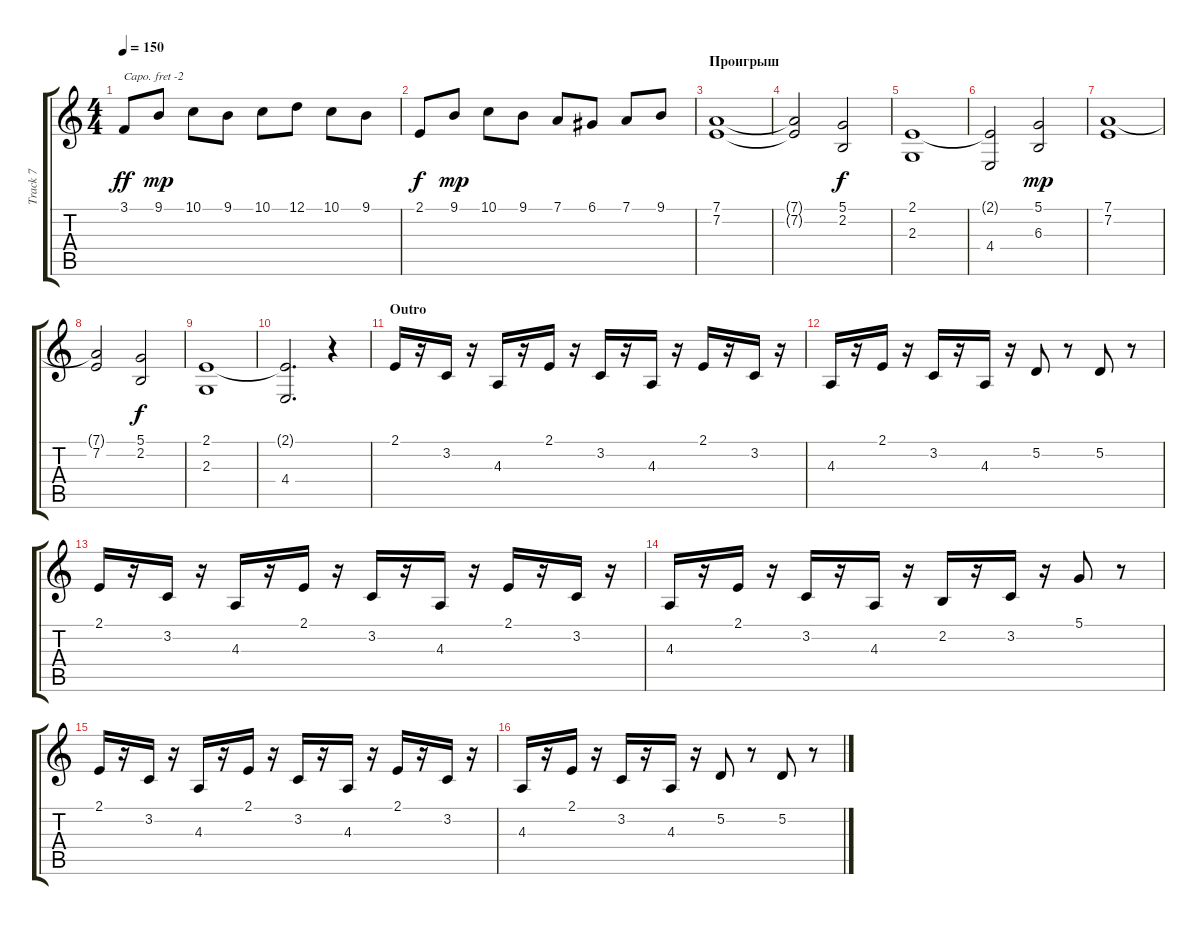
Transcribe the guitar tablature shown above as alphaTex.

\track ("Track 7" "Track 7") {instrument violin}
\staff {score tabs}
\capo -2
\tuning (E4 B3 G3 D3 A2 E2) {hide}
\ts (4 4)
\tempo 150
\clef g2
\ks c
3.1.8{dy ff} 9.1.8{dy mp} 10.1.8 9.1.8 10.1.8 12.1.8 10.1.8 9.1.8 |
2.1.8{dy f} 9.1.8{dy mp} 10.1.8 9.1.8 7.1.8 6.1.8 7.1.8 9.1.8 |
\section ("" "Проигрыш")
(7.1 7.2).1 |
(7.1{t} 7.2{t}).2 (5.1 2.2).2{dy f} |
(2.1 2.3).1 |
(2.1{t} 4.4).2 (5.1 6.3).2{dy mp} |
(7.1 7.2).1 |
(7.1{t} 7.2).2 (5.1 2.2).2{dy f} |
(2.1 2.3).1 |
(2.1{t} 4.4).2{d} r.4 |
\section ("" "Outro")
2.1.16 r.16 3.2.16 r.16 4.3.16 r.16 2.1.16 r.16 3.2.16 r.16 4.3.16 r.16 2.1.16 r.16 3.2.16 r.16 |
4.3.16 r.16 2.1.16 r.16 3.2.16 r.16 4.3.16 r.16 5.2.8 r.8 5.2.8 r.8 |
2.1.16 r.16 3.2.16 r.16 4.3.16 r.16 2.1.16 r.16 3.2.16 r.16 4.3.16 r.16 2.1.16 r.16 3.2.16 r.16 |
4.3.16 r.16 2.1.16 r.16 3.2.16 r.16 4.3.16 r.16 2.2.16 r.16 3.2.16 r.16 5.1.8 r.8 |
2.1.16 r.16 3.2.16 r.16 4.3.16 r.16 2.1.16 r.16 3.2.16 r.16 4.3.16 r.16 2.1.16 r.16 3.2.16 r.16 |
4.3.16 r.16 2.1.16 r.16 3.2.16 r.16 4.3.16 r.16 5.2.8 r.8 5.2.8 r.8
